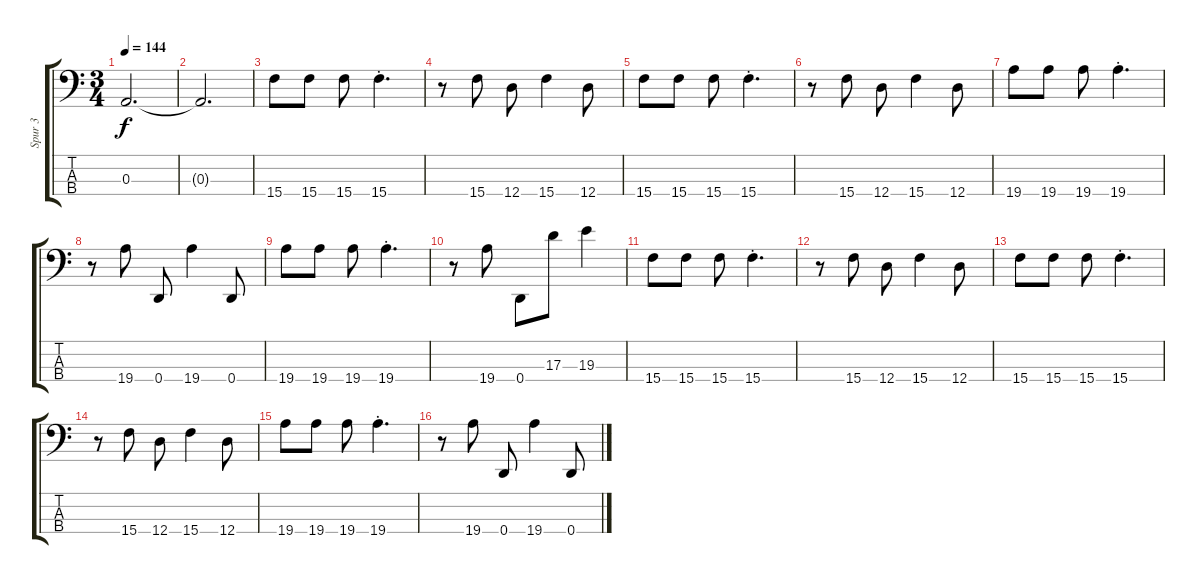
\track ("Spur 3" "Spur 3") {instrument electricbassfinger}
\staff {score tabs}
\tuning (G2 D2 A1 D1) {hide}
\ts (3 4)
\tempo 144
\clef f4
\ks c
0.3{t}.2{d dy f} |
0.3{t}.2{d} |
15.4.8 15.4.8 15.4.8 15.4{st}.4{d} |
r.8 15.4.8 12.4.8 15.4.4 12.4.8 |
15.4.8 15.4.8 15.4.8 15.4{st}.4{d} |
r.8 15.4.8 12.4.8 15.4.4 12.4.8 |
19.4.8 19.4.8 19.4.8 19.4{st}.4{d} |
r.8 19.4.8 0.4.8 19.4.4 0.4.8 |
19.4.8 19.4.8 19.4.8 19.4{st}.4{d} |
r.8 19.4.8 0.4.8 17.3.8 19.3.4 |
15.4.8 15.4.8 15.4.8 15.4{st}.4{d} |
r.8 15.4.8 12.4.8 15.4.4 12.4.8 |
15.4.8 15.4.8 15.4.8 15.4{st}.4{d} |
r.8 15.4.8 12.4.8 15.4.4 12.4.8 |
19.4.8 19.4.8 19.4.8 19.4{st}.4{d} |
r.8 19.4.8 0.4.8 19.4.4 0.4.8
